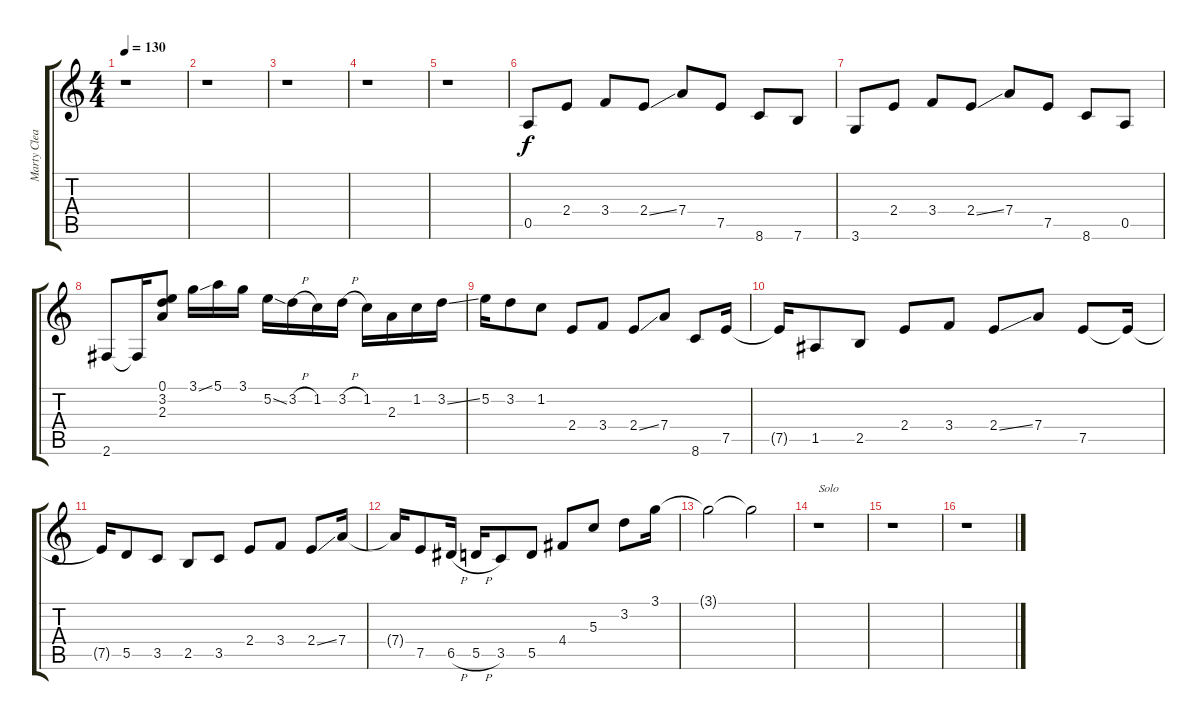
\track ("Marty Clean" "Marty Clea") {instrument electricguitarclean}
\staff {score tabs}
\tuning (E4 B3 G3 D3 A2 E2) {hide}
\ts (4 4)
\tempo 130
\clef g2
\ks c
r.1{dy f} |
r.1 |
r.1 |
r.1 |
r.1 |
0.5.8 2.4.8 3.4.8 2.4{ss}.8 7.4.8 7.5.8 8.6.8 7.6.8 |
3.6.8 2.4.8 3.4.8 2.4{ss}.8 7.4.8 7.5.8 8.6.8 0.5.8 |
2.6.8 2.6{t}.16 (0.1 3.2 2.3).8 3.1{ss}.16 5.1.16 3.1.16 5.2{ss}.16 3.2{h}.16 1.2.16 3.2{h}.16 1.2.16 2.3.16 1.2.16 3.2{ss}.16 |
5.2.16 3.2.8 1.2.8 2.4.8 3.4.8 2.4{ss}.8 7.4.8 8.6.8 7.5.16 |
7.5{t}.16 1.5.8 2.5.8 2.4.8 3.4.8 2.4{ss}.8 7.4.8 7.5.8 7.5{t}.16 |
7.5{t}.16 5.5.8 3.5.8 2.5.8 3.5.8 2.4.8 3.4.8 2.4{ss}.8 7.4.16 |
7.4{t}.16 7.5.8 6.5{h}.16 5.5{h}.16 3.5.8 5.5.8 4.4.8 5.3.8 3.2.8 3.1.16 |
3.1{t}.2 3.1{t}.2 |
r.1{txt "Solo"} |
r.1 |
r.1
